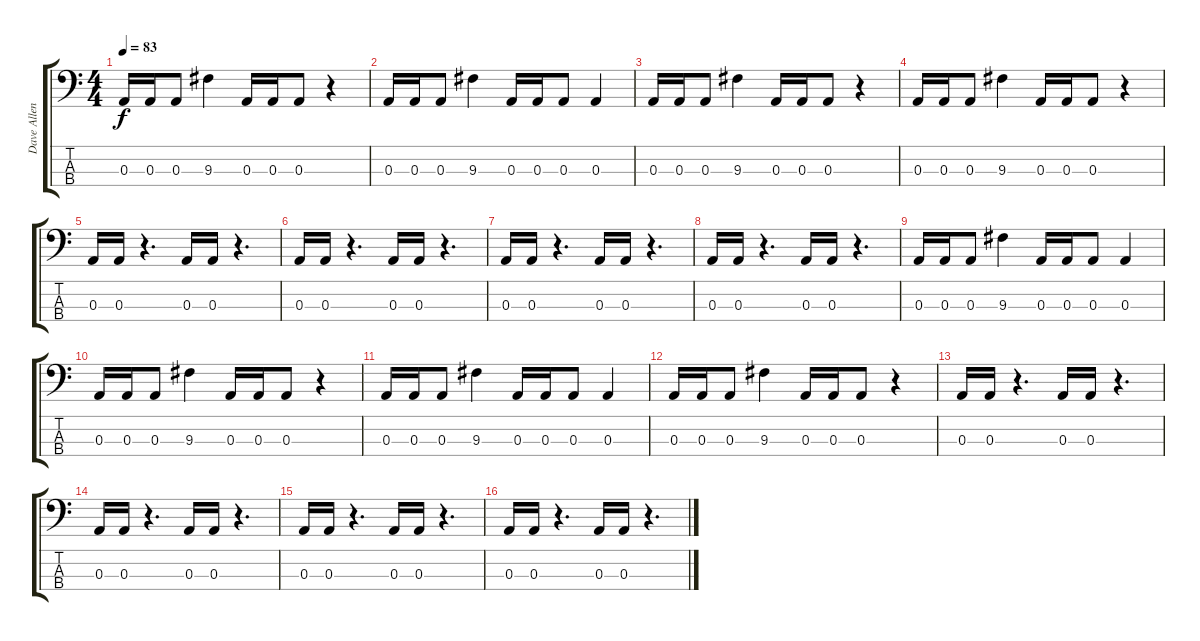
\track ("Dave Allen" "Dave Allen") {instrument electricbassfinger}
\staff {score tabs}
\tuning (G2 D2 A1 E1) {hide}
\ts (4 4)
\tempo 83
\clef f4
\ks c
0.3.16{dy f} 0.3.16 0.3.8 9.3.4 0.3.16 0.3.16 0.3.8 r.4 |
0.3.16 0.3.16 0.3.8 9.3.4 0.3.16 0.3.16 0.3.8 0.3.4 |
0.3.16 0.3.16 0.3.8 9.3.4 0.3.16 0.3.16 0.3.8 r.4 |
0.3.16 0.3.16 0.3.8 9.3.4 0.3.16 0.3.16 0.3.8 r.4 |
0.3.16 0.3.16 r.4{d} 0.3.16 0.3.16 r.4{d} |
0.3.16 0.3.16 r.4{d} 0.3.16 0.3.16 r.4{d} |
0.3.16 0.3.16 r.4{d} 0.3.16 0.3.16 r.4{d} |
0.3.16 0.3.16 r.4{d} 0.3.16 0.3.16 r.4{d} |
0.3.16 0.3.16 0.3.8 9.3.4 0.3.16 0.3.16 0.3.8 0.3.4 |
0.3.16 0.3.16 0.3.8 9.3.4 0.3.16 0.3.16 0.3.8 r.4 |
0.3.16 0.3.16 0.3.8 9.3.4 0.3.16 0.3.16 0.3.8 0.3.4 |
0.3.16 0.3.16 0.3.8 9.3.4 0.3.16 0.3.16 0.3.8 r.4 |
0.3.16 0.3.16 r.4{d} 0.3.16 0.3.16 r.4{d} |
0.3.16 0.3.16 r.4{d} 0.3.16 0.3.16 r.4{d} |
0.3.16 0.3.16 r.4{d} 0.3.16 0.3.16 r.4{d} |
0.3.16 0.3.16 r.4{d} 0.3.16 0.3.16 r.4{d}
